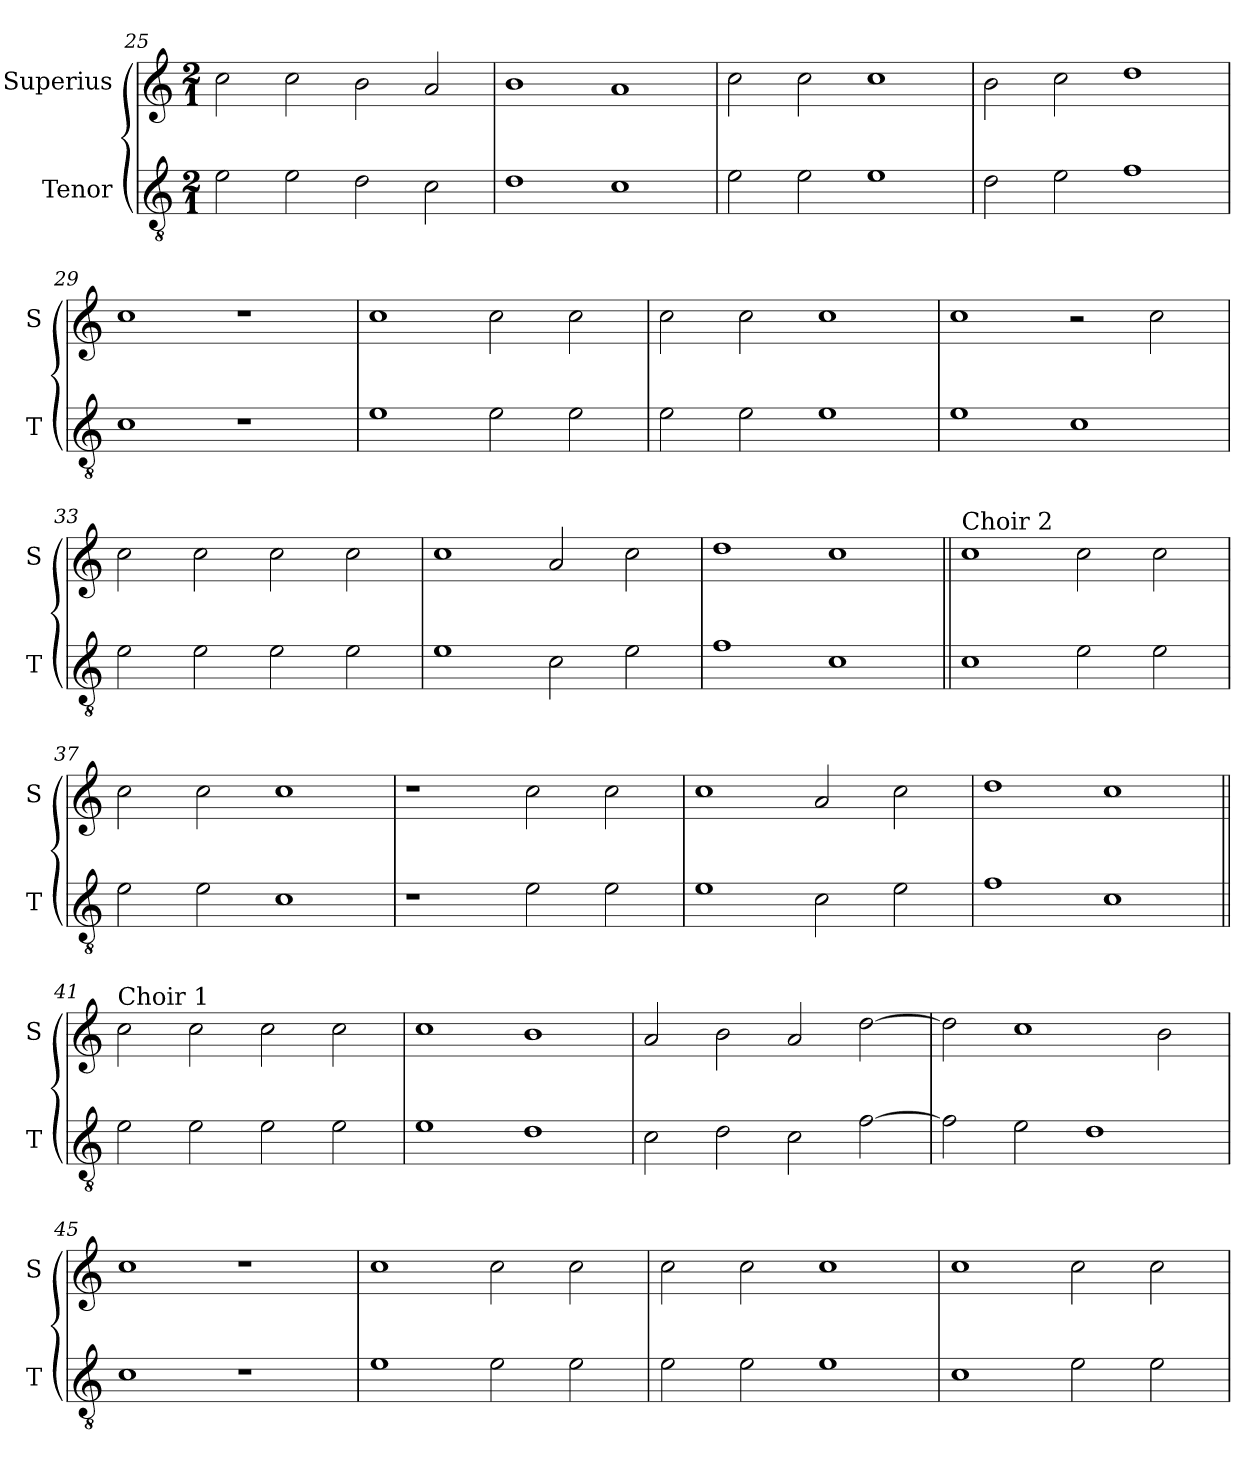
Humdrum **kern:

**kern	**kern
*part2	*part1
*staff2	*staff1
*I"Tenor	*I"Superius
*I'T	*I'S
*clefGv2	*clefG2
*k[]	*k[]
*M2/1	*M2/1
=25	=25
2e\	2cc\
2e\	2cc\
2d\	2b\
2c\	2a/
=26	=26
1d	1b
1c	1a
=27	=27
2e\	2cc\
2e\	2cc\
1e	1cc
=28	=28
2d\	2b\
2e\	2cc\
1f	1dd
=29	=29
1c	1cc
1r	1r
=30	=30
1e	1cc
2e\	2cc\
2e\	2cc\
=31	=31
2e\	2cc\
2e\	2cc\
1e	1cc
=32	=32
1e	1cc
1c	2r
.	2cc\
=33	=33
2e\	2cc\
2e\	2cc\
2e\	2cc\
2e\	2cc\
=34	=34
1e	1cc
2c\	2a/
2e\	2cc\
=35	=35
1f	1dd
1c	1cc
=36||	=36||
!	!LO:TX:a:t=Choir 2
1c	1cc
2e\	2cc\
2e\	2cc\
=37	=37
2e\	2cc\
2e\	2cc\
1c	1cc
=38	=38
1r	1r
2e\	2cc\
2e\	2cc\
=39	=39
1e	1cc
2c\	2a/
2e\	2cc\
=40	=40
1f	1dd
1c	1cc
=41||	=41||
!	!LO:TX:a:t=Choir 1
2e\	2cc\
2e\	2cc\
2e\	2cc\
2e\	2cc\
=42	=42
1e	1cc
1d	1b
=43	=43
2c\	2a/
2d\	2b\
2c\	2a/
[2f\	[2dd\
=44	=44
2f\]	2dd\]
2e\	1cc
1d	.
.	2b\
=45	=45
1c	1cc
1r	1r
=46	=46
1e	1cc
2e\	2cc\
2e\	2cc\
=47	=47
2e\	2cc\
2e\	2cc\
1e	1cc
=48	=48
1c	1cc
2e\	2cc\
2e\	2cc\
=	=
*-	*-
